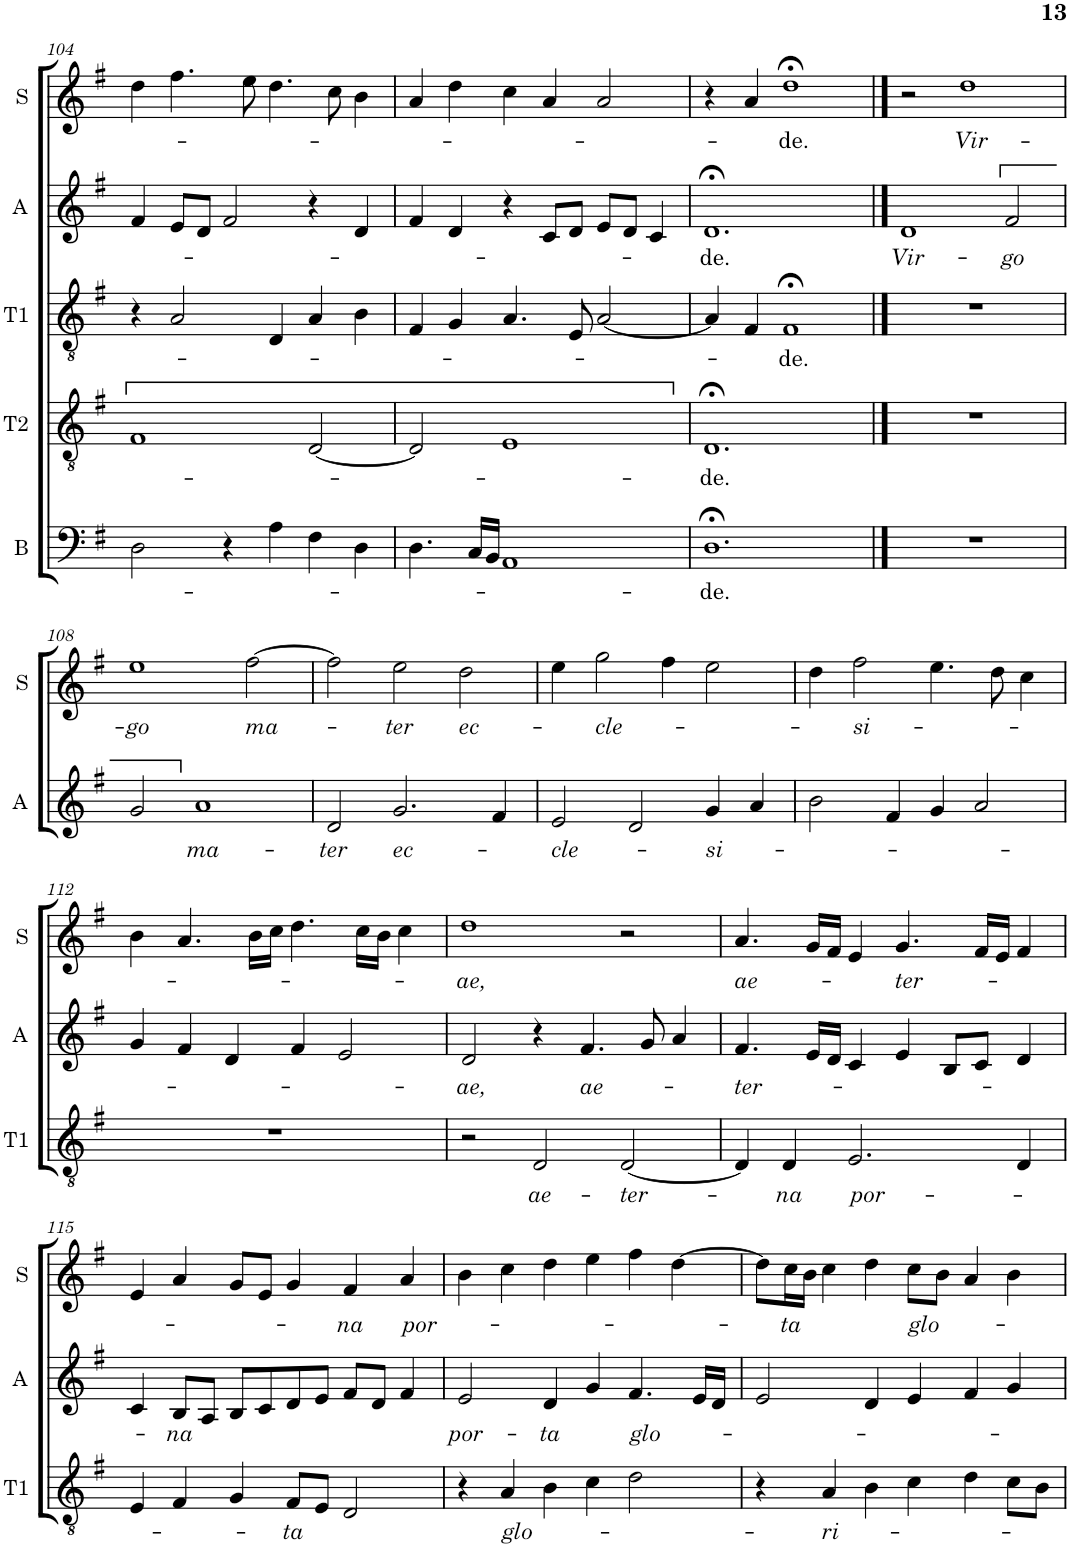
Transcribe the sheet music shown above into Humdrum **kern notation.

**kern	**text	**kern	**text	**kern	**text	**kern	**text	**kern	**text
*part5	*part5	*part4	*part4	*part3	*part3	*part2	*part2	*part1	*part1
*staff5	*staff5	*staff4	*staff4	*staff3	*staff3	*staff2	*staff2	*staff1	*staff1
*I"B	*	*I"T2	*	*I"T1	*	*I"A	*	*I"S	*
*I'B	*	*I'T2	*	*I'T1	*	*I'A	*	*I'S	*
!!LO:PB:g=z
*clefF4	*	*clefGv2	*	*clefGv2	*	*clefG2	*	*clefG2	*
*k[f#]	*	*k[f#]	*	*k[f#]	*	*k[f#]	*	*k[f#]	*
*M3/2	*	*M3/2	*	*M3/2	*	*M3/2	*	*M3/2	*
=104	=104	=104	=104	=104	=104	=104	=104	=104	=104
2D\	.	1F#	.	4r	.	4f#/	.	4dd\	.
.	.	.	.	2A/	.	8e/L	.	4.ff#\	.
.	.	.	.	.	.	8d/J	.	.	.
4r	.	.	.	.	.	2f#/	.	.	.
.	.	.	.	.	.	.	.	8ee\	.
4A\	.	.	.	4D/	.	.	.	4.dd\	.
4F#\	.	[2D/	.	4A/	.	4r	.	.	.
.	.	.	.	.	.	.	.	8cc\	.
4D\	.	.	.	4B\	.	4d/	.	4b\	.
=105	=105	=105	=105	=105	=105	=105	=105	=105	=105
4.D\	.	2D/]	.	4F#/	.	4f#/	.	4a/	.
.	.	.	.	4G/	.	4d/	.	4dd\	.
16C/LL	.	.	.	.	.	.	.	.	.
16BB/JJ	.	.	.	.	.	.	.	.	.
1AA	.	1E	.	4.A/	.	4r	.	4cc\	.
.	.	.	.	.	.	8c/L	.	4a/	.
.	.	.	.	8E/	.	8d/J	.	.	.
.	.	.	.	[2A/	.	8e/L	.	2a/	.
.	.	.	.	.	.	8d/J	.	.	.
.	.	.	.	.	.	4c/	.	.	.
=106	=106	=106	=106	=106	=106	=106	=106	=106	=106
!	!LO:LY:b	!	!LO:LY:b	!	!	!	!LO:LY:b	!	!
1.D;<	-de.	1.D;<	-de.	4A/]	.	1.d;<	-de.	4r	.
.	.	.	.	4F#/	.	.	.	4a/	.
!	!	!	!	!	!LO:LY:b	!	!	!	!LO:LY:b
.	.	.	.	1F#;<	-de.	.	.	1dd;<	-de.
==107	==107	==107	==107	==107	==107	==107	==107	==107	==107
!	!	!	!	!	!	!	!LO:LY:b	!	!
1.r	.	1.r	.	1.r	.	1d	Vir-	2r	.
!	!	!	!	!	!	!	!	!	!LO:LY:b
.	.	.	.	.	.	.	.	1dd	Vir-
!	!	!	!	!	!	!	!LO:LY:b	!	!
.	.	.	.	.	.	2f#/	-go	.	.
!!LO:LB:g=z
=108	=108	=108	=108	=108	=108	=108	=108	=108	=108
!	!	!	!	!	!	!	!	!	!LO:LY:b
1.r	.	1.r	.	1.r	.	2g/	.	1ee	-go
!	!	!	!	!	!	!	!LO:LY:b	!	!
.	.	.	.	.	.	1a	ma-	.	.
!	!	!	!	!	!	!	!	!	!LO:LY:b
.	.	.	.	.	.	.	.	[2ff#\	ma-
=109	=109	=109	=109	=109	=109	=109	=109	=109	=109
!	!	!	!	!	!	!	!LO:LY:b	!	!
1.r	.	1.r	.	1.r	.	2d/	-ter	2ff#\]	.
!	!	!	!	!	!	!	!LO:LY:b	!	!LO:LY:b
.	.	.	.	.	.	2.g/	ec-	2ee\	-ter
!	!	!	!	!	!	!	!	!	!LO:LY:b
.	.	.	.	.	.	.	.	2dd\	ec-
.	.	.	.	.	.	4f#/	.	.	.
=110	=110	=110	=110	=110	=110	=110	=110	=110	=110
!	!	!	!	!	!	!	!LO:LY:b	!	!
1.r	.	1.r	.	1.r	.	2e/	-cle-	4ee\	.
!	!	!	!	!	!	!	!	!	!LO:LY:b
.	.	.	.	.	.	.	.	2gg\	-cle-
.	.	.	.	.	.	2d/	.	.	.
.	.	.	.	.	.	.	.	4ff#\	.
!	!	!	!	!	!	!	!LO:LY:b	!	!
.	.	.	.	.	.	4g/	-si-	2ee\	.
.	.	.	.	.	.	4a/	.	.	.
=111	=111	=111	=111	=111	=111	=111	=111	=111	=111
1.r	.	1.r	.	1.r	.	2b\	.	4dd\	.
!	!	!	!	!	!	!	!	!	!LO:LY:b
.	.	.	.	.	.	.	.	2ff#\	-si-
.	.	.	.	.	.	4f#/	.	.	.
.	.	.	.	.	.	4g/	.	4.ee\	.
.	.	.	.	.	.	2a/	.	.	.
.	.	.	.	.	.	.	.	8dd\	.
.	.	.	.	.	.	.	.	4cc\	.
!!LO:LB:g=z
=112	=112	=112	=112	=112	=112	=112	=112	=112	=112
1.r	.	1.r	.	1.r	.	4g/	.	4b\	.
.	.	.	.	.	.	4f#/	.	4.a/	.
.	.	.	.	.	.	4d/	.	.	.
.	.	.	.	.	.	.	.	16b\LL	.
.	.	.	.	.	.	.	.	16cc\JJ	.
.	.	.	.	.	.	4f#/	.	4.dd\	.
.	.	.	.	.	.	2e/	.	.	.
.	.	.	.	.	.	.	.	16cc\LL	.
.	.	.	.	.	.	.	.	16b\JJ	.
.	.	.	.	.	.	.	.	4cc\	.
=113	=113	=113	=113	=113	=113	=113	=113	=113	=113
!	!	!	!	!	!	!	!LO:LY:b	!	!LO:LY:b
1.r	.	1.r	.	2r	.	2d/	-ae,	1dd	-ae,
!	!	!	!	!	!LO:LY:b	!	!	!	!
.	.	.	.	2D/	ae-	4r	.	.	.
!	!	!	!	!	!	!	!LO:LY:b	!	!
.	.	.	.	.	.	4.f#/	ae-	.	.
!	!	!	!	!	!LO:LY:b	!	!	!	!
.	.	.	.	[2D/	-ter-	.	.	2r	.
.	.	.	.	.	.	8g/	.	.	.
.	.	.	.	.	.	4a/	.	.	.
=114	=114	=114	=114	=114	=114	=114	=114	=114	=114
!	!	!	!	!	!	!	!LO:LY:b	!	!LO:LY:b
1.r	.	1.r	.	4D/]	.	4.f#/	-ter-	4.a/	ae-
!	!	!	!	!	!LO:LY:b	!	!	!	!
.	.	.	.	4D/	-na	.	.	.	.
.	.	.	.	.	.	16e/LL	.	16g/LL	.
.	.	.	.	.	.	16d/JJ	.	16f#/JJ	.
!	!	!	!	!	!LO:LY:b	!	!	!	!
.	.	.	.	2.E/	por-	4c/	.	4e/	.
!	!	!	!	!	!	!	!	!	!LO:LY:b
.	.	.	.	.	.	4e/	.	4.g/	-ter-
.	.	.	.	.	.	8B/L	.	.	.
.	.	.	.	.	.	8c/J	.	16f#/LL	.
.	.	.	.	.	.	.	.	16e/JJ	.
.	.	.	.	4D/	.	4d/	.	4f#/	.
!!LO:LB:g=z
=115	=115	=115	=115	=115	=115	=115	=115	=115	=115
1.r	.	1.r	.	4E/	.	4c/	.	4e/	.
!	!	!	!	!	!	!	!LO:LY:b	!	!
.	.	.	.	4F#/	.	8B/L	-na	4a/	.
.	.	.	.	.	.	8A/J	.	.	.
.	.	.	.	4G/	.	8B/L	.	8g/L	.
.	.	.	.	.	.	8c/	.	8e/J	.
!	!	!	!	!	!LO:LY:b	!	!	!	!
.	.	.	.	8F#/L	-ta	8d/	.	4g/	.
.	.	.	.	8E/J	.	8e/J	.	.	.
!	!	!	!	!	!	!	!	!	!LO:LY:b
.	.	.	.	2D/	.	8f#/L	.	4f#/	-na
.	.	.	.	.	.	8d/J	.	.	.
!	!	!	!	!	!	!	!	!	!LO:LY:b
.	.	.	.	.	.	4f#/	.	4a/	por-
=116	=116	=116	=116	=116	=116	=116	=116	=116	=116
!	!	!	!	!	!	!	!LO:LY:b	!	!
1.r	.	1.r	.	4r	.	2e/	por-	4b\	.
!	!	!	!	!	!LO:LY:b	!	!	!	!
.	.	.	.	4A/	glo-	.	.	4cc\	.
!	!	!	!	!	!	!	!LO:LY:b	!	!
.	.	.	.	4B\	.	4d/	-ta	4dd\	.
.	.	.	.	4c\	.	4g/	.	4ee\	.
!	!	!	!	!	!	!	!LO:LY:b	!	!
.	.	.	.	2d\	.	4.f#/	glo-	4ff#\	.
.	.	.	.	.	.	.	.	[4dd\	.
.	.	.	.	.	.	16e/LL	.	.	.
.	.	.	.	.	.	16d/JJ	.	.	.
=117	=117	=117	=117	=117	=117	=117	=117	=117	=117
1.r	.	1.r	.	4r	.	2e/	.	8dd\L]	.
!	!	!	!	!	!	!	!	!	!LO:LY:b
.	.	.	.	.	.	.	.	16cc\L	-ta
.	.	.	.	.	.	.	.	16b\JJ	.
!	!	!	!	!	!LO:LY:b	!	!	!	!
.	.	.	.	4A/	-ri-	.	.	4cc\	.
.	.	.	.	4B\	.	4d/	.	4dd\	.
!	!	!	!	!	!	!	!	!	!LO:LY:b
.	.	.	.	4c\	.	4e/	.	8cc\L	glo-
.	.	.	.	.	.	.	.	8b\J	.
.	.	.	.	4d\	.	4f#/	.	4a/	.
.	.	.	.	8c\L	.	4g/	.	4b\	.
.	.	.	.	8B\J	.	.	.	.	.
=	=	=	=	=	=	=	=	=	=
*-	*-	*-	*-	*-	*-	*-	*-	*-	*-
